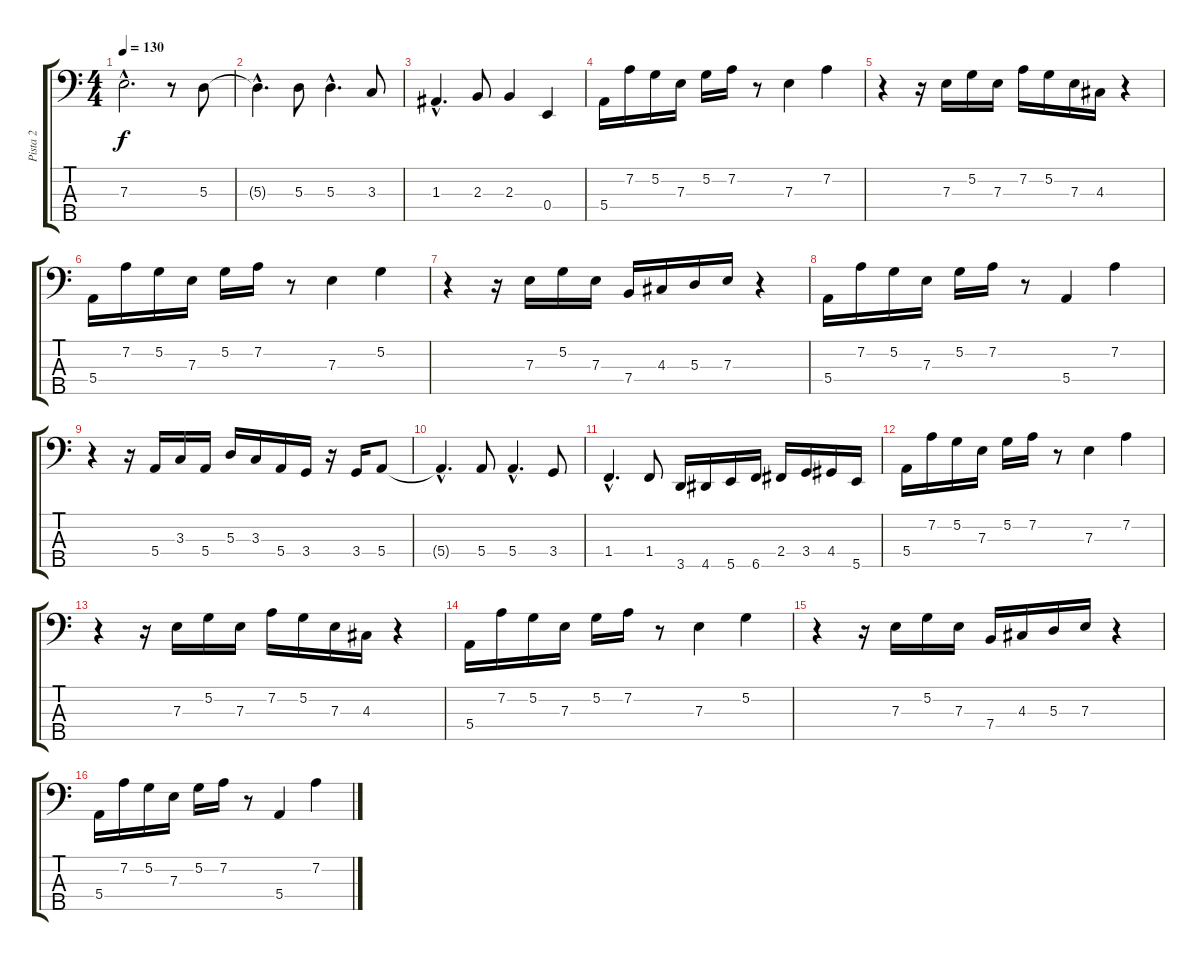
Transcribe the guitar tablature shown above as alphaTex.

\track ("Pista 2" "Pista 2") {instrument fretlessbass}
\staff {score tabs}
\tuning (G2 D2 A1 E1 B0) {hide}
\ts (4 4)
\tempo 130
\clef f4
\ks c
7.3{hac t}.2{d dy f} r.8 5.3.8 |
5.3{hac t}.4{d} 5.3.8 5.3{hac}.4{d} 3.3.8 |
1.3{hac}.4{d} 2.3.8 2.3.4 0.4.4 |
5.4.16 7.2.16 5.2.16 7.3.16 5.2.16 7.2.16 r.8 7.3.4 7.2.4 |
r.4 r.16 7.3.16 5.2.16 7.3.16 7.2.16 5.2.16 7.3.16 4.3.16 r.4 |
5.4.16 7.2.16 5.2.16 7.3.16 5.2.16 7.2.16 r.8 7.3.4 5.2.4 |
r.4 r.16 7.3.16 5.2.16 7.3.16 7.4.16 4.3.16 5.3.16 7.3.16 r.4 |
5.4.16 7.2.16 5.2.16 7.3.16 5.2.16 7.2.16 r.8 5.4.4 7.2.4 |
r.4 r.16 5.4.16 3.3.16 5.4.16 5.3.16 3.3.16 5.4.16 3.4.16 r.16 3.4.16 5.4.8 |
5.4{hac t}.4{d} 5.4.8 5.4{hac}.4{d} 3.4.8 |
1.4{hac}.4{d} 1.4.8 3.5.16 4.5.16 5.5.16 6.5.16 2.4.16 3.4.16 4.4.16 5.5.16 |
5.4.16 7.2.16 5.2.16 7.3.16 5.2.16 7.2.16 r.8 7.3.4 7.2.4 |
r.4 r.16 7.3.16 5.2.16 7.3.16 7.2.16 5.2.16 7.3.16 4.3.16 r.4 |
5.4.16 7.2.16 5.2.16 7.3.16 5.2.16 7.2.16 r.8 7.3.4 5.2.4 |
r.4 r.16 7.3.16 5.2.16 7.3.16 7.4.16 4.3.16 5.3.16 7.3.16 r.4 |
5.4.16 7.2.16 5.2.16 7.3.16 5.2.16 7.2.16 r.8 5.4.4 7.2.4
